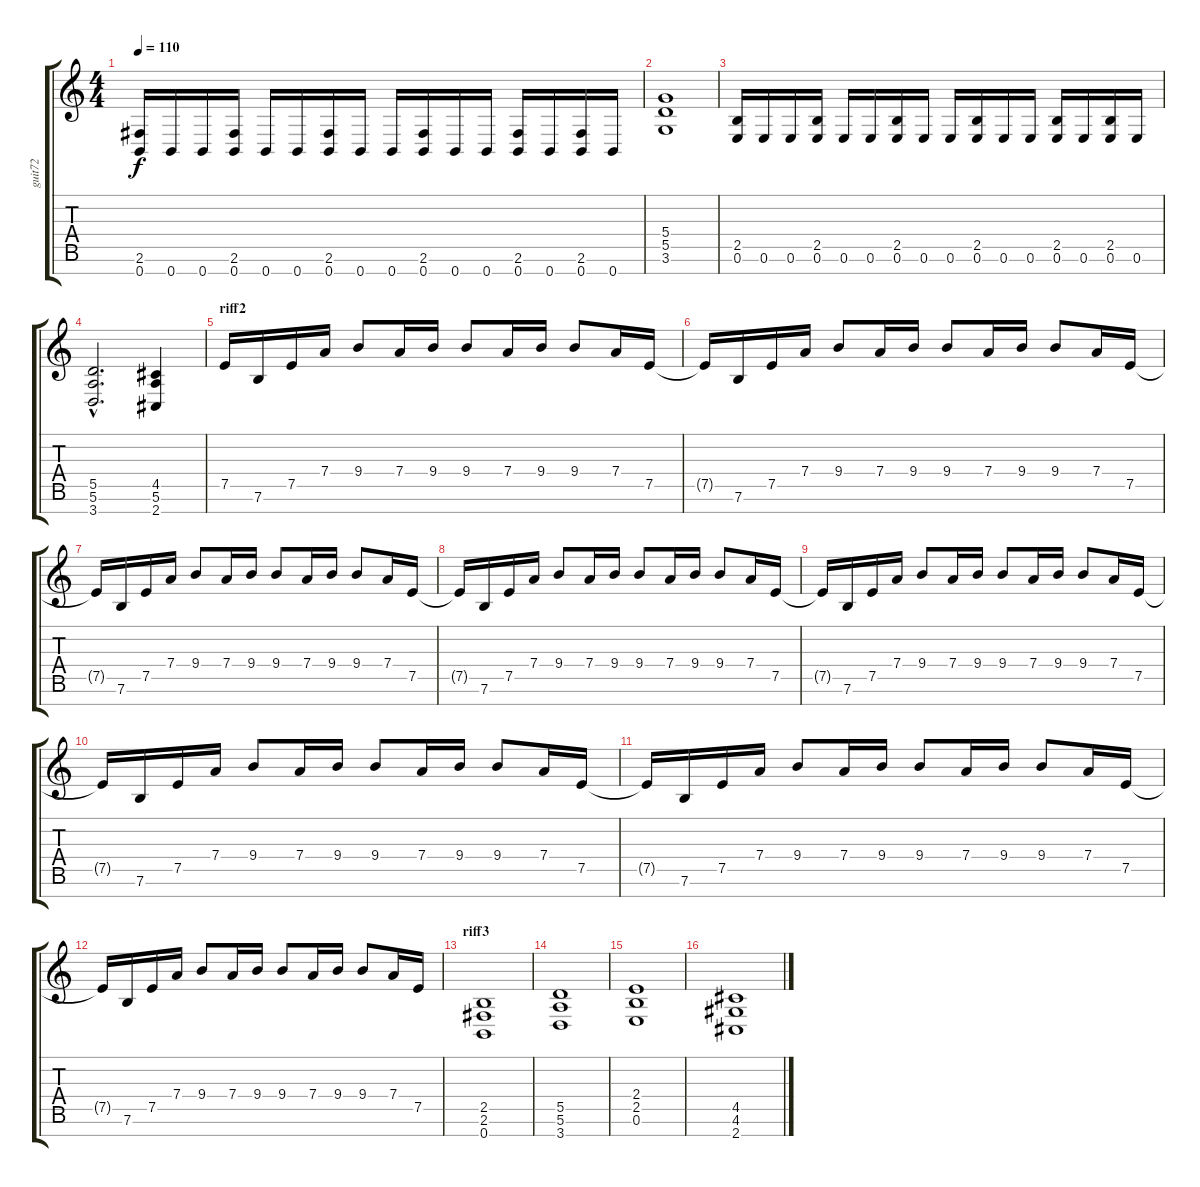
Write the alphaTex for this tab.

\track ("guit72" "guit72") {instrument distortionguitar}
\staff {score tabs}
\tuning (E4 B3 G3 D3 A2 E2 B1) {hide}
\ts (4 4)
\tempo 110
\clef g2
\ks c
(2.6 0.7).16{dy f} 0.7.16 0.7.16 (2.6 0.7).16 0.7.16 0.7.16 (2.6 0.7).16 0.7.16 0.7.16 (2.6 0.7).16 0.7.16 0.7.16 (2.6 0.7).16 0.7.16 (2.6 0.7).16 0.7.16 |
(5.4 5.5 3.6).1 |
(2.5 0.6).16 0.6.16 0.6.16 (2.5 0.6).16 0.6.16 0.6.16 (2.5 0.6).16 0.6.16 0.6.16 (2.5 0.6).16 0.6.16 0.6.16 (2.5 0.6).16 0.6.16 (2.5 0.6).16 0.6.16 |
(5.5{hac} 5.6{hac} 3.7{hac}).2{d} (4.5 5.6 2.7).4 |
\section ("" "riff2")
7.5.16 7.6.16 7.5.16 7.4.16 9.4.8 7.4.16 9.4.16 9.4.8 7.4.16 9.4.16 9.4.8 7.4.16 7.5.16 |
7.5{t}.16 7.6.16 7.5.16 7.4.16 9.4.8 7.4.16 9.4.16 9.4.8 7.4.16 9.4.16 9.4.8 7.4.16 7.5.16 |
7.5{t}.16 7.6.16 7.5.16 7.4.16 9.4.8 7.4.16 9.4.16 9.4.8 7.4.16 9.4.16 9.4.8 7.4.16 7.5.16 |
7.5{t}.16 7.6.16 7.5.16 7.4.16 9.4.8 7.4.16 9.4.16 9.4.8 7.4.16 9.4.16 9.4.8 7.4.16 7.5.16 |
7.5{t}.16 7.6.16 7.5.16 7.4.16 9.4.8 7.4.16 9.4.16 9.4.8 7.4.16 9.4.16 9.4.8 7.4.16 7.5.16 |
7.5{t}.16 7.6.16 7.5.16 7.4.16 9.4.8 7.4.16 9.4.16 9.4.8 7.4.16 9.4.16 9.4.8 7.4.16 7.5.16 |
7.5{t}.16 7.6.16 7.5.16 7.4.16 9.4.8 7.4.16 9.4.16 9.4.8 7.4.16 9.4.16 9.4.8 7.4.16 7.5.16 |
7.5{t}.16 7.6.16 7.5.16 7.4.16 9.4.8 7.4.16 9.4.16 9.4.8 7.4.16 9.4.16 9.4.8 7.4.16 7.5.16 |
\section ("" "riff3 ")
(2.5 2.6 0.7).1 |
(5.5 5.6 3.7).1 |
(2.4 2.5 0.6).1 |
(4.5 4.6 2.7).1
